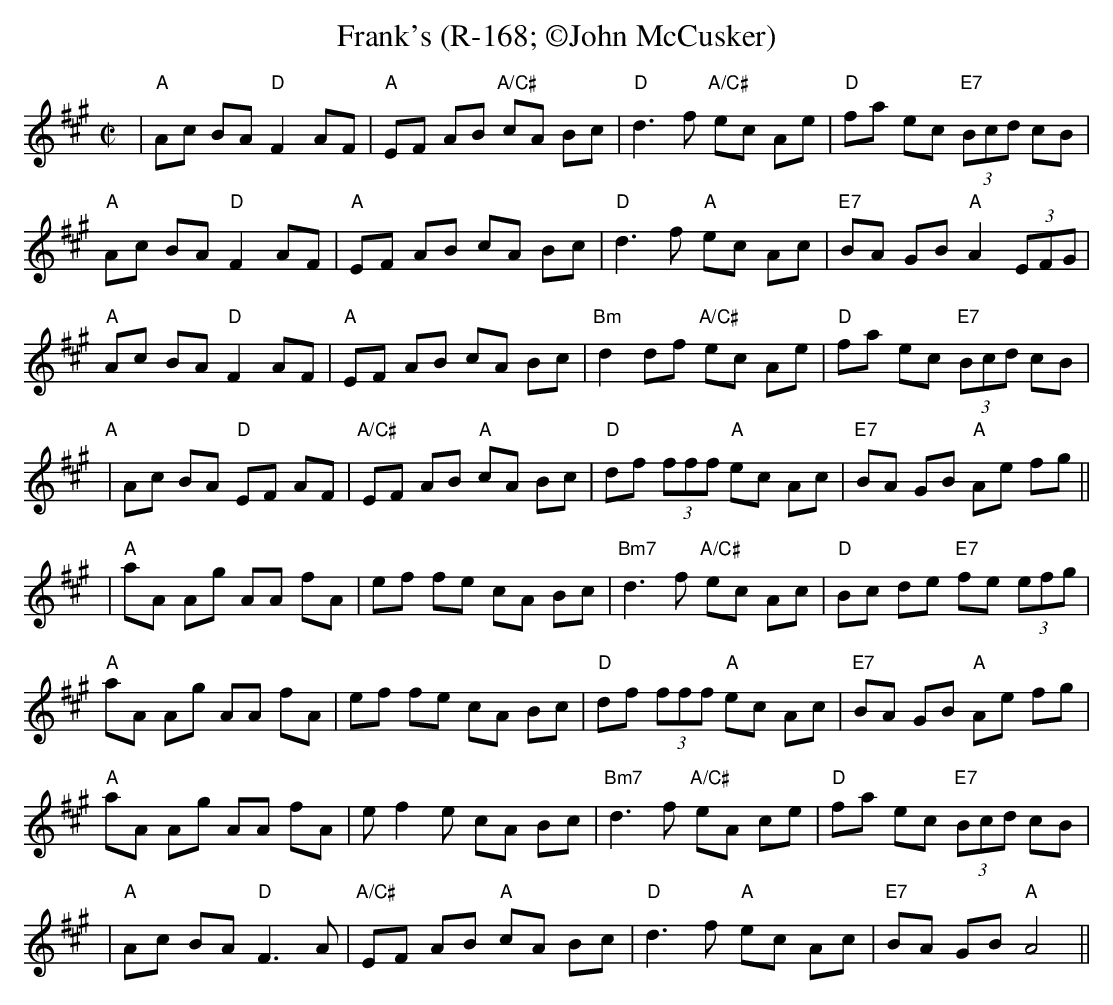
X:1
T: Frank's (R-168; \251John McCusker)
M: C|
L: 1/8
K: Amaj
|"A"Ac BA "D"F2 AF|"A"EF AB "A/C#"cA Bc |"D"d3 f "A/C#"ec Ae |"D"fa ec "E7"(3Bcd cB |
"A"Ac BA "D"F2 AF|"A"EF AB cA Bc |"D"d3 f "A"ec Ac |"E7"BA GB "A"A2 (3EFG |
"A"Ac BA "D"F2 AF|"A"EF AB cA Bc |"Bm"d2 df "A/C#"ec Ae |"D"fa ec "E7"(3Bcd cB|
"A"|Ac BA "D"EF AF |"A/C#"EF AB "A"cA Bc |"D"df (3fff "A"ec Ac|"E7"BA GB "A"Ae fg||
|"A"aA Ag AA fA |ef fe cA Bc |"Bm7"d3 f "A/C#"ec Ac |"D"Bc de "E7"fe (3efg |
"A"aA Ag AA fA |ef fe cA Bc |"D"df (3fff "A"ec Ac |"E7"BA GB "A"Ae fg |
"A"aA Ag AA fA |e f2 e cA Bc |"Bm7"d3 f "A/C#"eA ce |"D"fa ec "E7"(3Bcd cB|
|"A"Ac BA "D"F3 A |"A/C#"EF AB "A"cA Bc |"D"d3 f "A"ec Ac |"E7"BA GB "A"A4 ||
